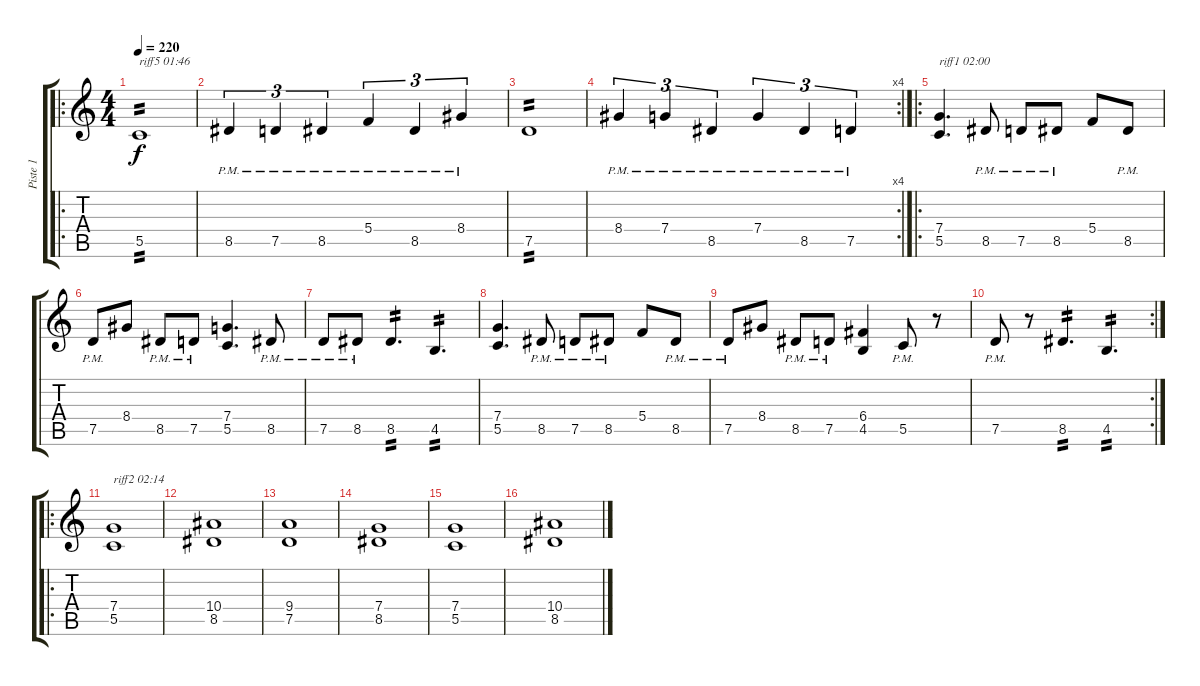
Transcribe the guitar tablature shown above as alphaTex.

\track ("Piste 1" "Piste 1") {instrument distortionguitar}
\staff {score tabs}
\tuning (D4 A3 F3 C3 G2 D2) {hide}
\ro
\ts (4 4)
\tempo 220
\clef g2
\ks c
5.5.1{txt "riff5 01:46" tp 2 dy f} |
8.5{pm}.4{tu (3 2)} 7.5{pm}.4{tu (3 2)} 8.5{pm}.4{tu (3 2)} 5.4{pm}.4{tu (3 2)} 8.5{pm}.4{tu (3 2)} 8.4{pm}.4{tu (3 2)} |
7.5.1{tp 2} |
\rc 4
8.4{pm}.4{tu (3 2)} 7.4{pm}.4{tu (3 2)} 8.5{pm}.4{tu (3 2)} 7.4{pm}.4{tu (3 2)} 8.5{pm}.4{tu (3 2)} 7.5{pm}.4{tu (3 2)} |
\ro
(7.4 5.5).4{d txt "riff1 02:00"} 8.5{pm}.8 7.5{pm}.8 8.5{pm}.8 5.4.8 8.5{pm}.8 |
7.5{pm}.8 8.4.8 8.5{pm}.8 7.5{pm}.8 (7.4 5.5).4{d} 8.5{pm}.8 |
7.5{pm}.8 8.5{pm}.8 8.5.4{d tp 2} 4.5.4{d tp 2} |
(7.4 5.5).4{d} 8.5{pm}.8 7.5{pm}.8 8.5{pm}.8 5.4.8 8.5{pm}.8 |
7.5{pm}.8 8.4.8 8.5{pm}.8 7.5{pm}.8 (6.4 4.5).4 5.5{pm}.8 r.8 |
\rc 2
7.5{pm}.8 r.8 8.5.4{d tp 2} 4.5.4{d tp 2} |
\ro
(7.4 5.5).1{txt "riff2 02:14"} |
(10.4 8.5).1 |
(9.4 7.5).1 |
(7.4 8.5).1 |
(7.4 5.5).1 |
(10.4 8.5).1
